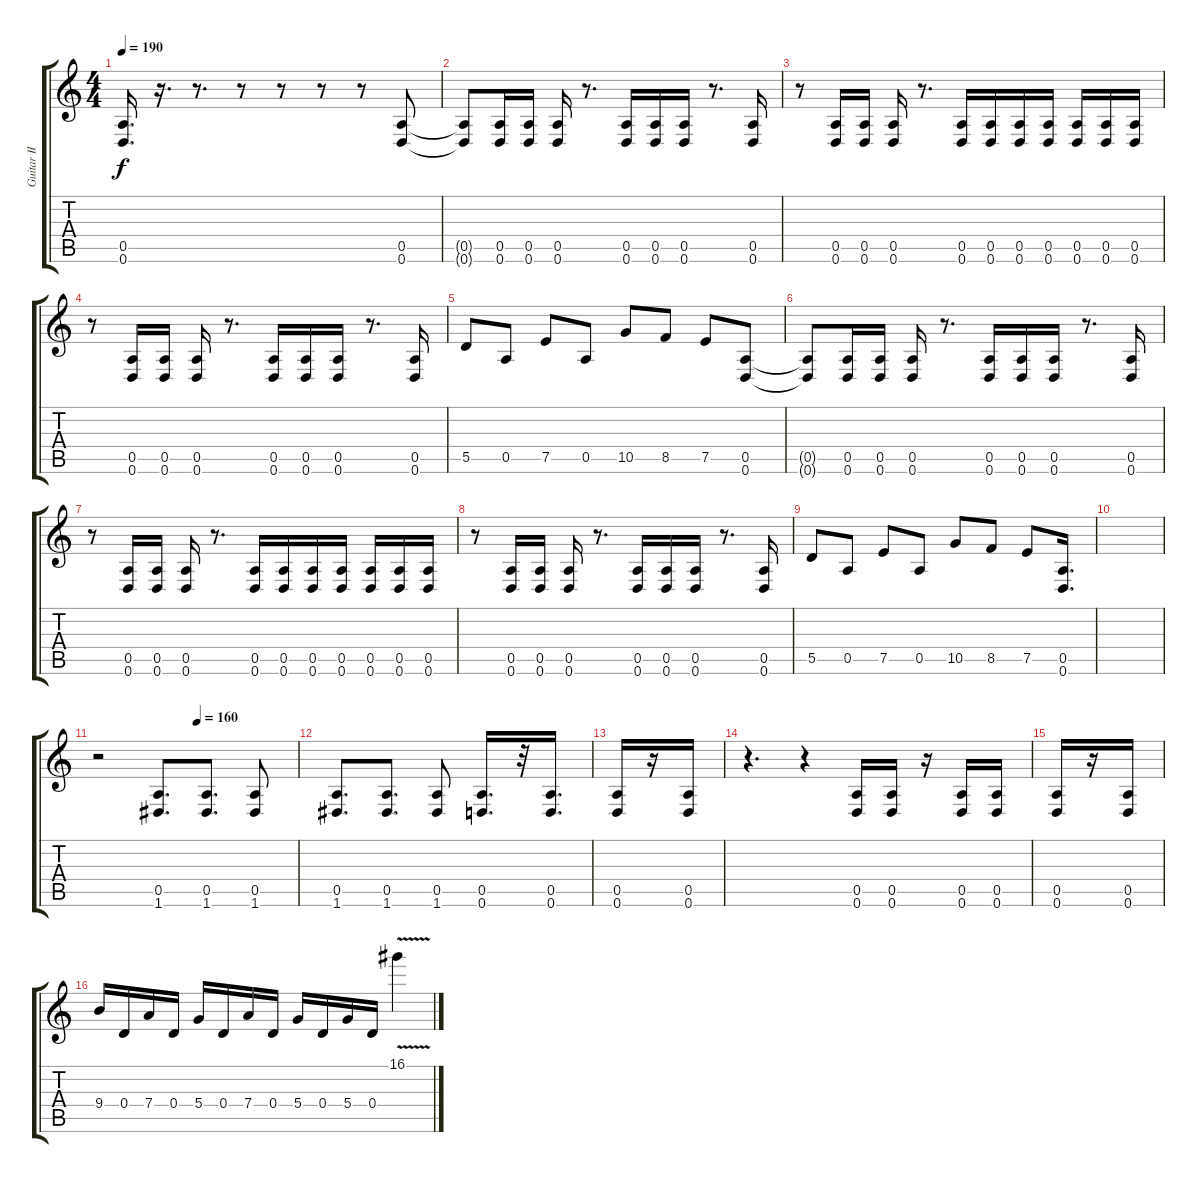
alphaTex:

\track ("Guitar II" "Guitar II") {instrument distortionguitar}
\staff {score tabs}
\tuning (E4 B3 G3 D3 A2 D2) {hide}
\ts (4 4)
\tempo 190
\clef g2
\ks c
(0.5 0.6).16{d dy f} r.16{d} r.8{d} r.8 r.8 r.8 r.8 (0.5 0.6).8 |
(0.5{t} 0.6{t}).8 (0.5 0.6).16 (0.5 0.6).16 (0.5 0.6).16 r.8{d} (0.5 0.6).16 (0.5 0.6).16 (0.5 0.6).16 r.8{d} (0.5 0.6).16 |
r.8 (0.5 0.6).16 (0.5 0.6).16 (0.5 0.6).16 r.8{d} (0.5 0.6).16 (0.5 0.6).16 (0.5 0.6).16 (0.5 0.6).16 (0.5 0.6).16 (0.5 0.6).16 (0.5 0.6).16 |
r.8 (0.5 0.6).16 (0.5 0.6).16 (0.5 0.6).16 r.8{d} (0.5 0.6).16 (0.5 0.6).16 (0.5 0.6).16 r.8{d} (0.5 0.6).16 |
5.5.8 0.5.8 7.5.8 0.5.8 10.5.8 8.5.8 7.5.8 (0.5 0.6).8 |
(0.5{t} 0.6{t}).8 (0.5 0.6).16 (0.5 0.6).16 (0.5 0.6).16 r.8{d} (0.5 0.6).16 (0.5 0.6).16 (0.5 0.6).16 r.8{d} (0.5 0.6).16 |
r.8 (0.5 0.6).16 (0.5 0.6).16 (0.5 0.6).16 r.8{d} (0.5 0.6).16 (0.5 0.6).16 (0.5 0.6).16 (0.5 0.6).16 (0.5 0.6).16 (0.5 0.6).16 (0.5 0.6).16 |
r.8 (0.5 0.6).16 (0.5 0.6).16 (0.5 0.6).16 r.8{d} (0.5 0.6).16 (0.5 0.6).16 (0.5 0.6).16 r.8{d} (0.5 0.6).16 |
5.5.8 0.5.8 7.5.8 0.5.8 10.5.8 8.5.8 7.5.8 (0.5 0.6).16{d} |
|
\tempo (160 0.5)
r.2 (0.5 1.6).8{d} (0.5 1.6).8{d} (0.5 1.6).8 |
(0.5 1.6).8{d} (0.5 1.6).8{d} (0.5 1.6).8 (0.5 0.6).16{d} r.32 (0.5 0.6).16{d} |
(0.5 0.6).16 r.16 (0.5 0.6).16 |
r.4{d} r.4 (0.5 0.6).16 (0.5 0.6).16 r.16 (0.5 0.6).16 (0.5 0.6).16 |
(0.5 0.6).16 r.16 (0.5 0.6).16 |
9.4.16 0.4.16 7.4.16 0.4.16 5.4.16 0.4.16 7.4.16 0.4.16 5.4.16 0.4.16 5.4.16 0.4.16 16.1{v}.4
